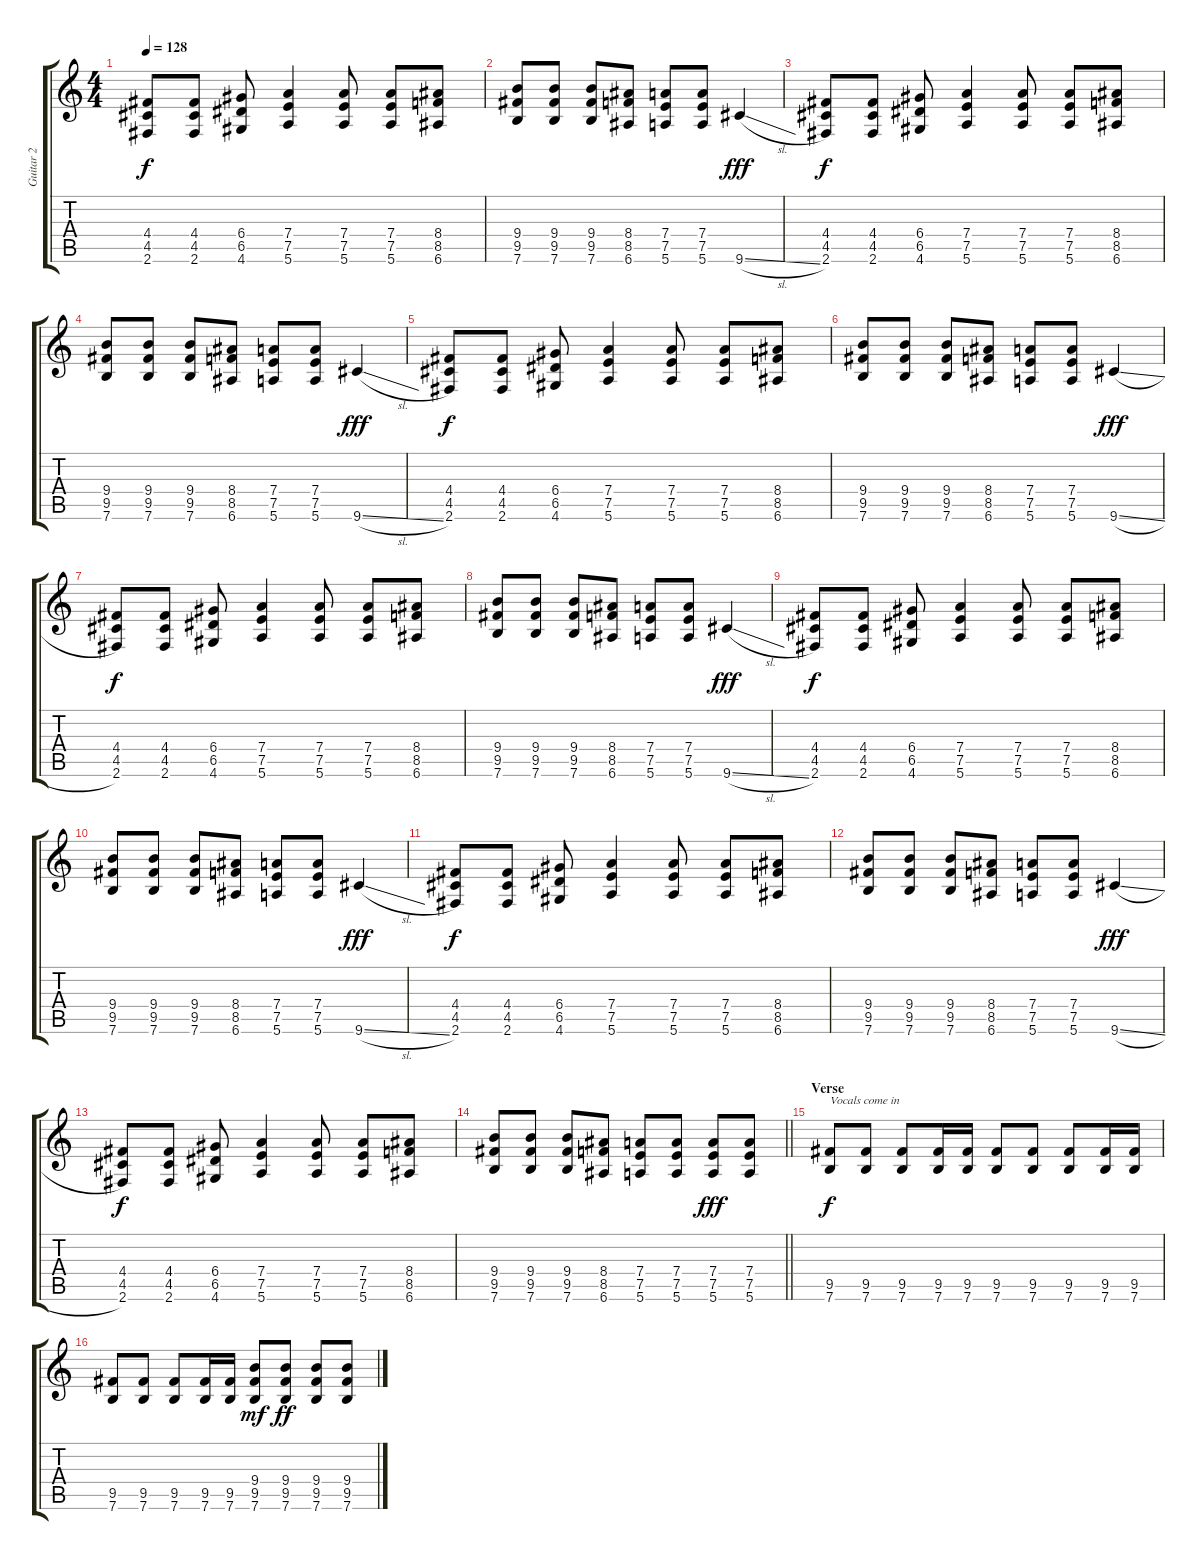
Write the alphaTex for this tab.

\track ("Guitar 2" "Guitar 2") {instrument distortionguitar}
\staff {score tabs}
\tuning (E4 B3 G3 D3 A2 E2) {hide}
\ts (4 4)
\tempo 128
\clef g2
\ks c
(4.4 4.5 2.6).8{dy f} (4.4 4.5 2.6).8 (6.4 6.5 4.6).8 (7.4 7.5 5.6).4 (7.4 7.5 5.6).8 (7.4 7.5 5.6).8 (8.4 8.5 6.6).8 |
(9.4 9.5 7.6).8 (9.4 9.5 7.6).8 (9.4 9.5 7.6).8 (8.4 8.5 6.6).8 (7.4 7.5 5.6).8 (7.4 7.5 5.6).8 9.6{sl}.4{dy fff} |
(4.4 4.5 2.6).8{dy f} (4.4 4.5 2.6).8 (6.4 6.5 4.6).8 (7.4 7.5 5.6).4 (7.4 7.5 5.6).8 (7.4 7.5 5.6).8 (8.4 8.5 6.6).8 |
(9.4 9.5 7.6).8 (9.4 9.5 7.6).8 (9.4 9.5 7.6).8 (8.4 8.5 6.6).8 (7.4 7.5 5.6).8 (7.4 7.5 5.6).8 9.6{sl}.4{dy fff} |
(4.4 4.5 2.6).8{dy f} (4.4 4.5 2.6).8 (6.4 6.5 4.6).8 (7.4 7.5 5.6).4 (7.4 7.5 5.6).8 (7.4 7.5 5.6).8 (8.4 8.5 6.6).8 |
(9.4 9.5 7.6).8 (9.4 9.5 7.6).8 (9.4 9.5 7.6).8 (8.4 8.5 6.6).8 (7.4 7.5 5.6).8 (7.4 7.5 5.6).8 9.6{sl}.4{dy fff} |
(4.4 4.5 2.6).8{dy f} (4.4 4.5 2.6).8 (6.4 6.5 4.6).8 (7.4 7.5 5.6).4 (7.4 7.5 5.6).8 (7.4 7.5 5.6).8 (8.4 8.5 6.6).8 |
(9.4 9.5 7.6).8 (9.4 9.5 7.6).8 (9.4 9.5 7.6).8 (8.4 8.5 6.6).8 (7.4 7.5 5.6).8 (7.4 7.5 5.6).8 9.6{sl}.4{dy fff} |
(4.4 4.5 2.6).8{dy f} (4.4 4.5 2.6).8 (6.4 6.5 4.6).8 (7.4 7.5 5.6).4 (7.4 7.5 5.6).8 (7.4 7.5 5.6).8 (8.4 8.5 6.6).8 |
(9.4 9.5 7.6).8 (9.4 9.5 7.6).8 (9.4 9.5 7.6).8 (8.4 8.5 6.6).8 (7.4 7.5 5.6).8 (7.4 7.5 5.6).8 9.6{sl}.4{dy fff} |
(4.4 4.5 2.6).8{dy f} (4.4 4.5 2.6).8 (6.4 6.5 4.6).8 (7.4 7.5 5.6).4 (7.4 7.5 5.6).8 (7.4 7.5 5.6).8 (8.4 8.5 6.6).8 |
(9.4 9.5 7.6).8 (9.4 9.5 7.6).8 (9.4 9.5 7.6).8 (8.4 8.5 6.6).8 (7.4 7.5 5.6).8 (7.4 7.5 5.6).8 9.6{sl}.4{dy fff} |
(4.4 4.5 2.6).8{dy f} (4.4 4.5 2.6).8 (6.4 6.5 4.6).8 (7.4 7.5 5.6).4 (7.4 7.5 5.6).8 (7.4 7.5 5.6).8 (8.4 8.5 6.6).8 |
\barLineRight lightlight
(9.4 9.5 7.6).8 (9.4 9.5 7.6).8 (9.4 9.5 7.6).8 (8.4 8.5 6.6).8 (7.4 7.5 5.6).8 (7.4 7.5 5.6).8 (7.4 7.5 5.6).8{dy fff} (7.4 7.5 5.6).8 |
\section ("" "Verse")
(9.5 7.6).8{txt "Vocals come in" dy f volume 9 instrument electricguitarclean} (9.5 7.6).8 (9.5 7.6).8 (9.5 7.6).16 (9.5 7.6).16 (9.5 7.6).8 (9.5 7.6).8 (9.5 7.6).8 (9.5 7.6).16 (9.5 7.6).16 |
(9.5 7.6).8 (9.5 7.6).8 (9.5 7.6).8 (9.5 7.6).16 (9.5 7.6).16 (9.4 9.5 7.6).8{dy mf} (9.4 9.5 7.6).8{dy ff volume 13} (9.4 9.5 7.6).8 (9.4 9.5 7.6).8
